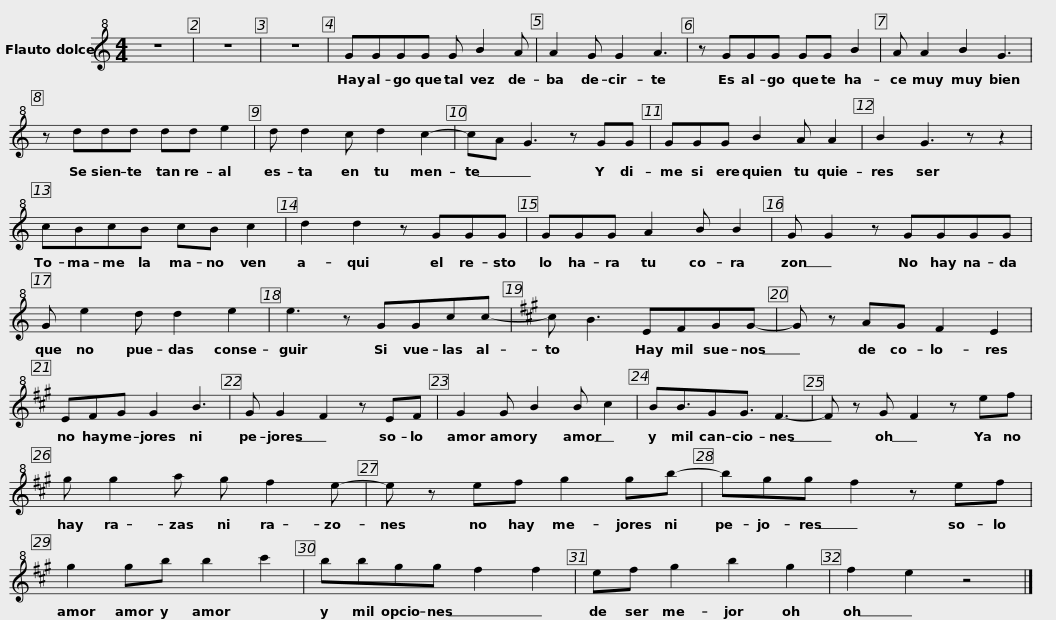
X:1
L:1/8
M:4/4
I:linebreak $
K:C
V:1 treble+8
V:1
 z8 | z8 | z8 | GGGG G B2 A | A2 G G2 A3 | %5
 z GGG GG B2 |$ A A2 B2 G3 | z ddd dd e2 | d d2 c d2 c2- | cA G3 z GG |$ %10
 GGG B2 A A2 | B2 G3 z z2 | cBcB cB c2 | d2 d2 z GGG | GGG A2 B B2 |$ %15
 G G2 z GGGG | G e2 d d2 e2 | e3 z GGcc- |[K:A] c B3 EFGG- |$ G z AG F2 E2 | %20
 EFG G2 B3 | G G2 F2 z EF | G2 G B2 B c2 |$ BB3/2GG3/2 F3- | F z G F2 z ef | %25
 g g2 a g f2 e- | e z ef g2 gb- |$ bgg f2 z ef | g2 gb b2 c'2 | bbgg f2 f2 | %30
 ef g2 b2 g2 | f2 e2 z4 |] %32
